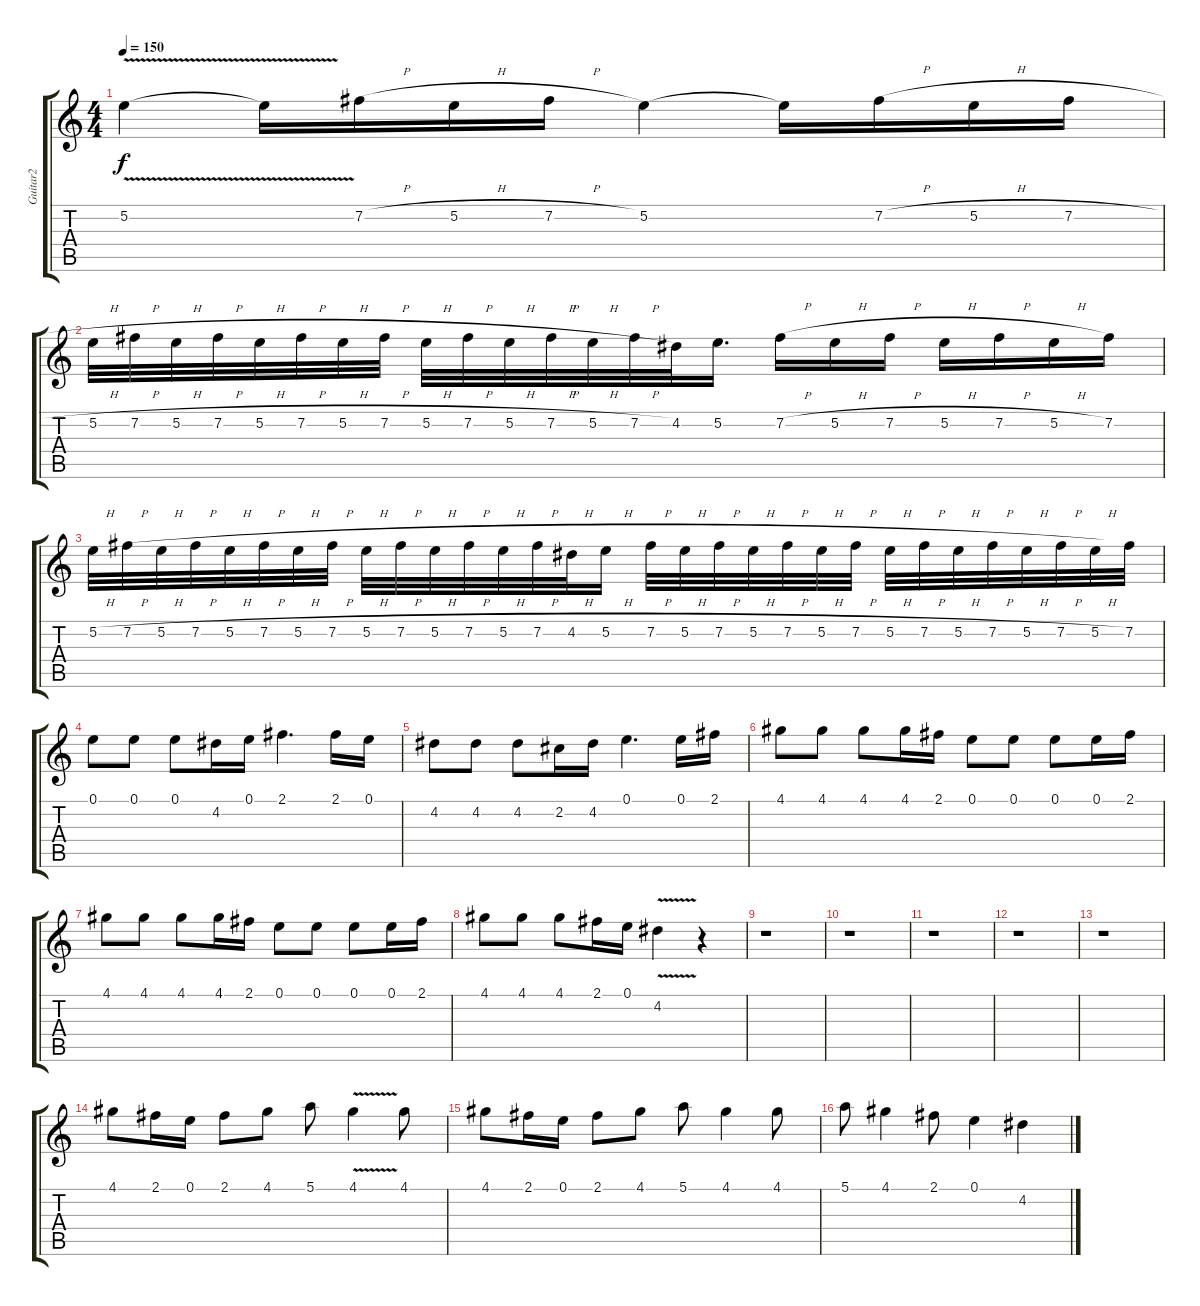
\track ("Guitar2" "Guitar2") {instrument distortionguitar}
\staff {score tabs}
\tuning (E4 B3 G3 D3 A2 E2) {hide}
\ts (4 4)
\tempo 150
\clef g2
\ks c
5.2{v}.4{dy f} 5.2{t}.16 7.2{h}.16 5.2{h}.16 7.2{h}.16 5.2.4 5.2{t}.16 7.2{h}.16 5.2{h}.16 7.2{h}.16 |
5.2{h}.32 7.2{h}.32 5.2{h}.32 7.2{h}.32 5.2{h}.32 7.2{h}.32 5.2{h}.32 7.2{h}.32 5.2{h}.32 7.2{h}.32 5.2{h}.32 7.2{h}.32 5.2{h}.32 7.2{h}.32 4.2.32 5.2.16{d} 7.2{h}.16 5.2{h}.16 7.2{h}.16 5.2{h}.16 7.2{h}.16 5.2{h}.16 7.2.16 |
5.2{h}.32 7.2{h}.32 5.2{h}.32 7.2{h}.32 5.2{h}.32 7.2{h}.32 5.2{h}.32 7.2{h}.32 5.2{h}.32 7.2{h}.32 5.2{h}.32 7.2{h}.32 5.2{h}.32 7.2{h}.32 4.2{h}.32 5.2{h}.16 7.2{h}.32 5.2{h}.32 7.2{h}.32 5.2{h}.32 7.2{h}.32 5.2{h}.32 7.2{h}.32 5.2{h}.32 7.2{h}.32 5.2{h}.32 7.2{h}.32 5.2{h}.32 7.2{h}.32 5.2{h}.32 7.2.32 |
0.1.8 0.1.8 0.1.8 4.2.16 0.1.16 2.1.4{d} 2.1.16 0.1.16 |
4.2.8 4.2.8 4.2.8 2.2.16 4.2.16 0.1.4{d} 0.1.16 2.1.16 |
4.1.8 4.1.8 4.1.8 4.1.16 2.1.16 0.1.8 0.1.8 0.1.8 0.1.16 2.1.16 |
4.1.8 4.1.8 4.1.8 4.1.16 2.1.16 0.1.8 0.1.8 0.1.8 0.1.16 2.1.16 |
4.1.8 4.1.8 4.1.8 2.1.16 0.1.16 4.2{v}.4 r.4 |
r.1 |
r.1 |
r.1 |
r.1 |
r.1 |
4.1.8 2.1.16 0.1.16 2.1.8 4.1.8 5.1.8 4.1{v}.4 4.1.8 |
4.1.8 2.1.16 0.1.16 2.1.8 4.1.8 5.1.8 4.1.4 4.1.8 |
5.1.8 4.1.4 2.1.8 0.1.4 4.2.4
